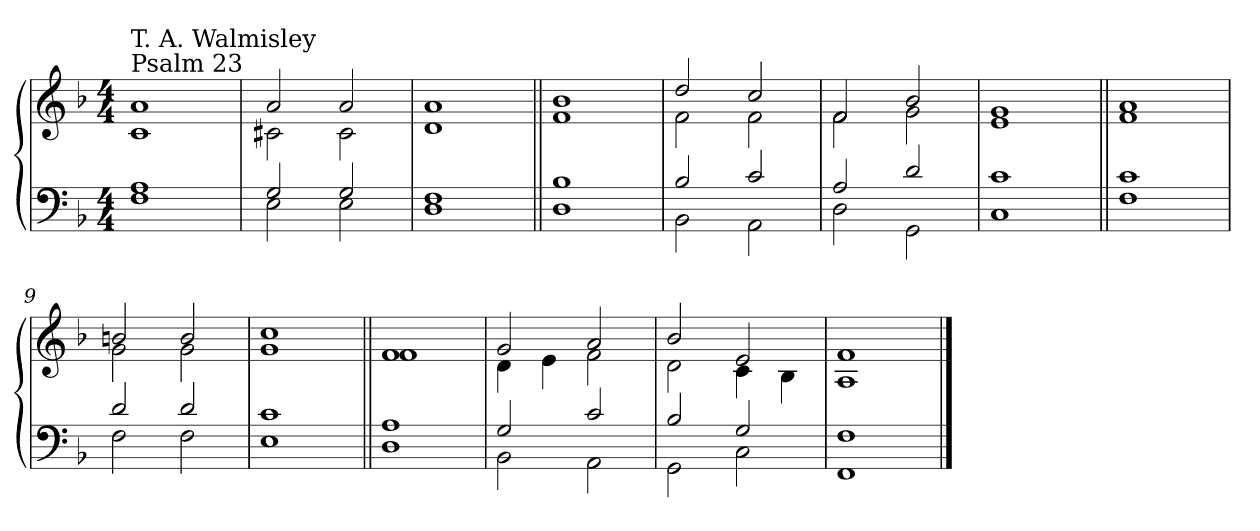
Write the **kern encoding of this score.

**kern	**kern
*part2	*part1
*staff2	*staff1
*clefF4	*clefG2
*k[b-]	*k[b-]
*F:	*F:
*M4/4	*M4/4
=1	=1
*^	*^
!	!	!LO:TX:a:t=Psalm 23	!
!	!	!LO:TX:a:t=T. A. Walmisley	!
1A	1F	1a	1c
=2	=2	=2	=2
2G/	2E\	2a/	2c#X\
2G/	2E\	2a/	2c#\
=3	=3	=3	=3
1F	1D	1a	1d
=4||	=4||	=4||	=4||
1B-	1D	1b-	1f
=5	=5	=5	=5
2B-/	2BB-\	2dd/	2f\
2c/	2AA\	2cc/	2f\
=6	=6	=6	=6
2A/	2D\	2f/	2f\
2d/	2GG\	2b-/	2g\
=7	=7	=7	=7
1c	1C	1g	1e
=8||	=8||	=8||	=8||
1c	1F	1a	1f
=9	=9	=9	=9
2d/	2F\	2bn/	2g\
2d/	2F\	2b/	2g\
=10	=10	=10	=10
1c	1E	1cc	1g
=11||	=11||	=11||	=11||
1A	1D	1f	1f
=12	=12	=12	=12
2G/	2BB-\	2g/	4d\
.	.	.	4e\
2c/	2AA\	2a/	2f\
=13	=13	=13	=13
2B-/	2GG\	2b-/	2d\
2G/	2C\	2e/	4c\
.	.	.	4B-\
=14	=14	=14	=14
1F	1FF	1f	1A
*v	*v	*	*
*	*v	*v
==	==
*-	*-
